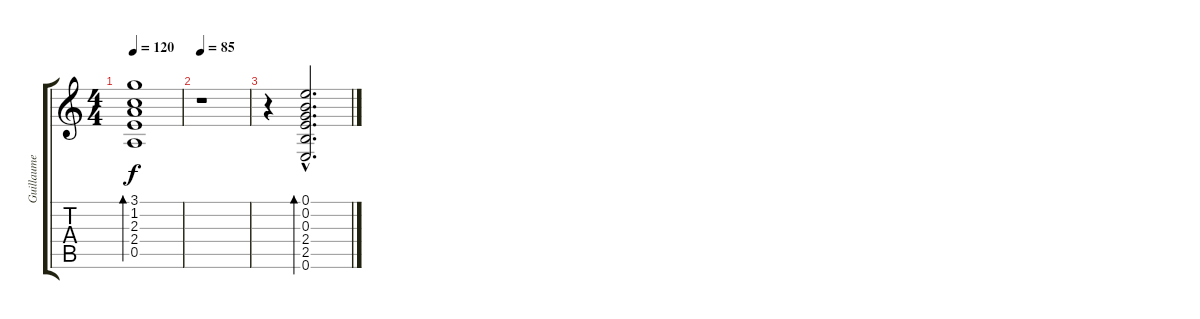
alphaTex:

\track ("Guillaume Pical" "Guillaume ") {instrument acousticguitarnylon}
\staff {score tabs}
\tuning (E4 B3 G3 D3 A2 E2) {hide}
\ts (4 4)
\tempo 120
\clef g2
\ks c
(3.1 1.2 2.3 2.4 0.5).1{bd 240 dy f} |
\tempo 85
r.1 |
r.4 (0.1{hac} 0.2{hac} 0.3{hac} 2.4{hac} 2.5{hac} 0.6{hac}).2{d bd 240}
